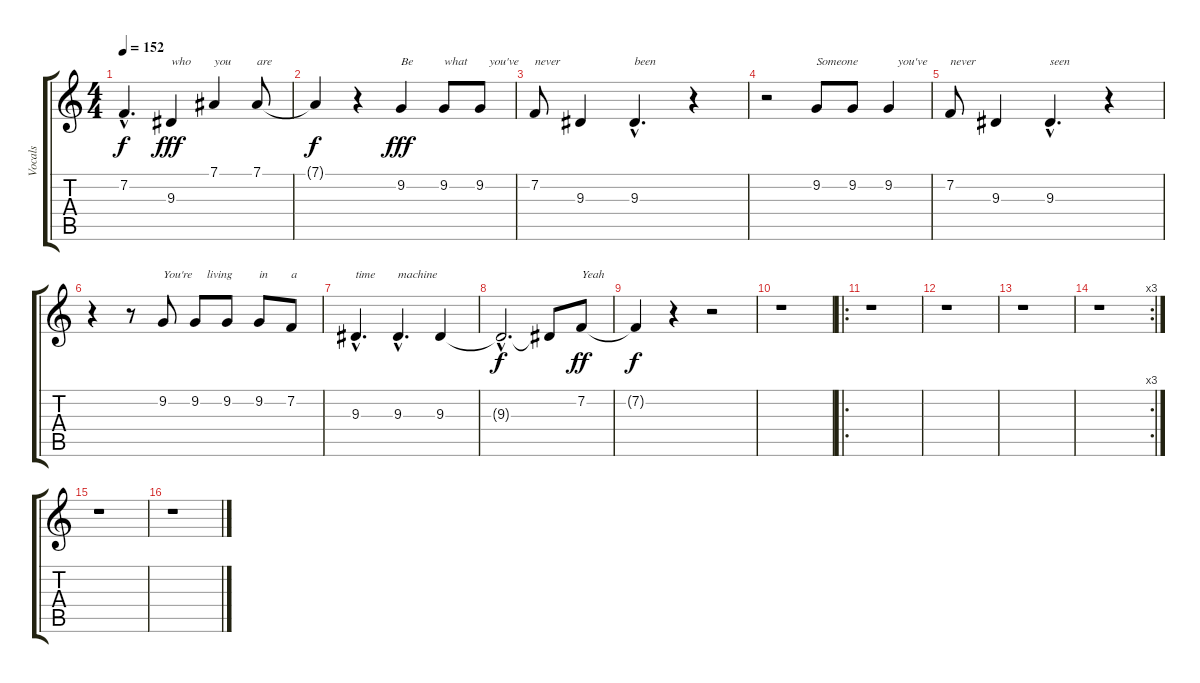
\track ("Vocals" "Vocals") {instrument tenorsax}
\staff {score tabs}
\tuning (Eb4 Bb3 Gb3 Db3 Ab2 Eb2) {hide}
\ts (4 4)
\tempo 152
\clef g2
\ks c
7.2{hac t}.4{d dy f} 9.3.4{txt "who" dy fff} 7.1.4{txt "you"} 7.1.8{txt "are"} |
7.1{t}.4{dy f} r.4 9.2.4{txt "Be" dy fff} 9.2.8{txt "what"} 9.2.8{txt "   you've"} |
7.2.8{txt "never"} 9.3.4 9.3{hac}.4{d txt "been"} r.4 |
r.2 9.2.8{txt "Someone"} 9.2.8 9.2.4{txt "   you've"} |
7.2.8{txt "never"} 9.3.4 9.3{hac}.4{d txt "seen"} r.4 |
r.4 r.8 9.2.8{txt "You're"} 9.2.8{txt "    living"} 9.2.8 9.2.8{txt "in"} 7.2.8{txt "a"} |
9.3{hac}.4{d txt "time"} 9.3{hac}.4{d txt "machine"} 9.3.4 |
9.3{hac t}.2{d dy f} 9.3{t}.8 7.2.8{txt "Yeah" dy ff} |
7.2{t}.4{dy f} r.4 r.2 |
r.1 |
\ro
r.1 |
r.1 |
r.1 |
\rc 3
r.1 |
r.1 |
r.1
